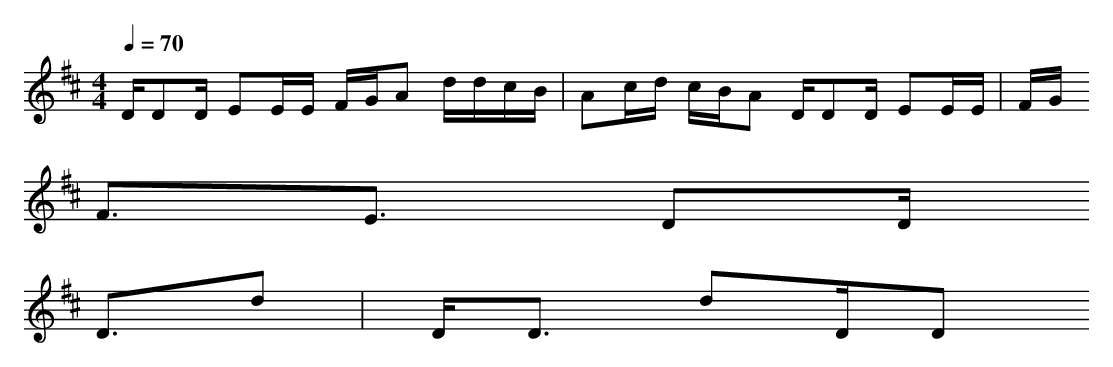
X:1
T:
M: 4/4
L: 1/8
Q:1/4=70
K:D % 2 sharps
D/2DD/2 EE/2E/2 F/2G/2A d/2d/2c/2B/2|Ac/2d/2 c/2B/2A D/2DD/2 EE/2E/2|F/2G<
FE3/2 DD<
Dd|D<D dD/2D
